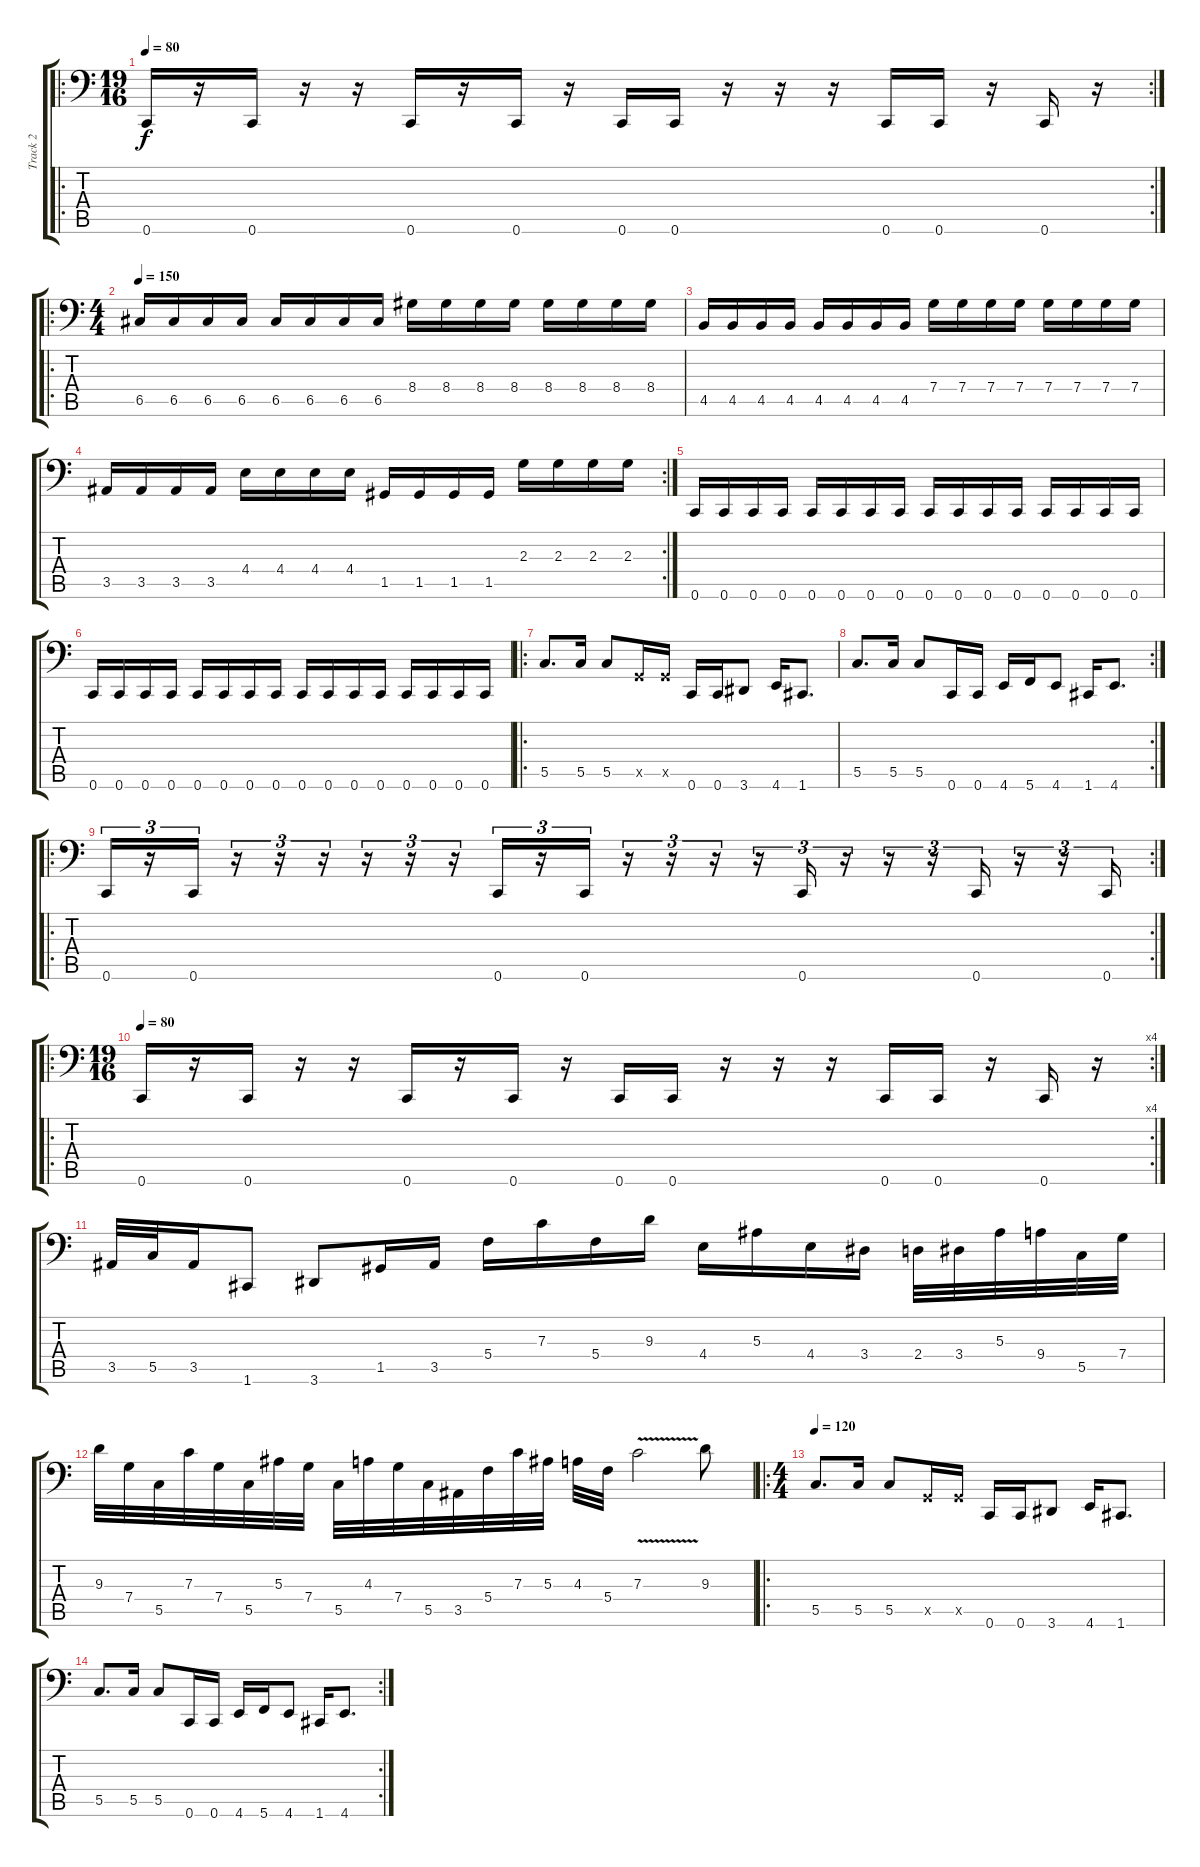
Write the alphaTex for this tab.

\track ("Track 2" "Track 2") {instrument electricbasspick}
\staff {score tabs}
\tuning (D3 A2 F2 C2 G1 C1) {hide}
\ro
\rc 2
\ts (19 16)
\tempo 80
\clef f4
\ks c
0.6.16{dy f} r.16 0.6.16 r.16 r.16 0.6.16 r.16 0.6.16 r.16 0.6.16 0.6.16 r.16 r.16 r.16 0.6.16 0.6.16 r.16 0.6.16 r.16 |
\ro
\ts (4 4)
\tempo 150
6.5.16 6.5.16 6.5.16 6.5.16 6.5.16 6.5.16 6.5.16 6.5.16 8.4.16 8.4.16 8.4.16 8.4.16 8.4.16 8.4.16 8.4.16 8.4.16 |
4.5.16 4.5.16 4.5.16 4.5.16 4.5.16 4.5.16 4.5.16 4.5.16 7.4.16 7.4.16 7.4.16 7.4.16 7.4.16 7.4.16 7.4.16 7.4.16 |
\rc 2
3.5.16 3.5.16 3.5.16 3.5.16 4.4.16 4.4.16 4.4.16 4.4.16 1.5.16 1.5.16 1.5.16 1.5.16 2.3.16 2.3.16 2.3.16 2.3.16 |
0.6.16 0.6.16 0.6.16 0.6.16 0.6.16 0.6.16 0.6.16 0.6.16 0.6.16 0.6.16 0.6.16 0.6.16 0.6.16 0.6.16 0.6.16 0.6.16 |
0.6.16 0.6.16 0.6.16 0.6.16 0.6.16 0.6.16 0.6.16 0.6.16 0.6.16 0.6.16 0.6.16 0.6.16 0.6.16 0.6.16 0.6.16 0.6.16 |
\ro
5.5.8{d} 5.5.16 5.5.8 0.5{x}.16 0.5{x}.16 0.6.16 0.6.16 3.6.8 4.6.16 1.6.8{d} |
\rc 2
5.5.8{d} 5.5.16 5.5.8 0.6.16 0.6.16 4.6.16 5.6.16 4.6.8 1.6.16 4.6.8{d} |
\ro
\rc 2
0.6.16{tu (3 2)} r.16{tu (3 2)} 0.6.16{tu (3 2)} r.16{tu (3 2)} r.16{tu (3 2)} r.16{tu (3 2)} r.16{tu (3 2)} r.16{tu (3 2)} r.16{tu (3 2)} 0.6.16{tu (3 2)} r.16{tu (3 2)} 0.6.16{tu (3 2)} r.16{tu (3 2)} r.16{tu (3 2)} r.16{tu (3 2)} r.16{tu (3 2)} 0.6.16{tu (3 2)} r.16{tu (3 2)} r.16{tu (3 2)} r.16{tu (3 2)} 0.6.16{tu (3 2)} r.16{tu (3 2)} r.16{tu (3 2)} 0.6.16{tu (3 2)} |
\ro
\rc 4
\ts (19 16)
\tempo 80
0.6.16 r.16 0.6.16 r.16 r.16 0.6.16 r.16 0.6.16 r.16 0.6.16 0.6.16 r.16 r.16 r.16 0.6.16 0.6.16 r.16 0.6.16 r.16 |
3.5.32 5.5.32 3.5.16 1.6.8 3.6.8 1.5.16 3.5.16 5.4.16 7.3.16 5.4.16 9.3.16 4.4.16 5.3.16 4.4.16 3.4.16 2.4.32 3.4.32 5.3.32 9.4.32 5.5.32 7.4.32 |
9.3.32 7.4.32 5.5.32 7.3.32 7.4.32 5.5.32 5.3.32 7.4.32 5.5.32 4.3.32 7.4.32 5.5.32 3.5.32 5.4.32 7.3.32 5.3.32 4.3.32 5.4.32 7.3{v}.2 9.3.8 |
\ro
\ts (4 4)
\tempo 120
5.5.8{d} 5.5.16 5.5.8 0.5{x}.16 0.5{x}.16 0.6.16 0.6.16 3.6.8 4.6.16 1.6.8{d} |
\rc 2
5.5.8{d} 5.5.16 5.5.8 0.6.16 0.6.16 4.6.16 5.6.16 4.6.8 1.6.16 4.6.8{d}
